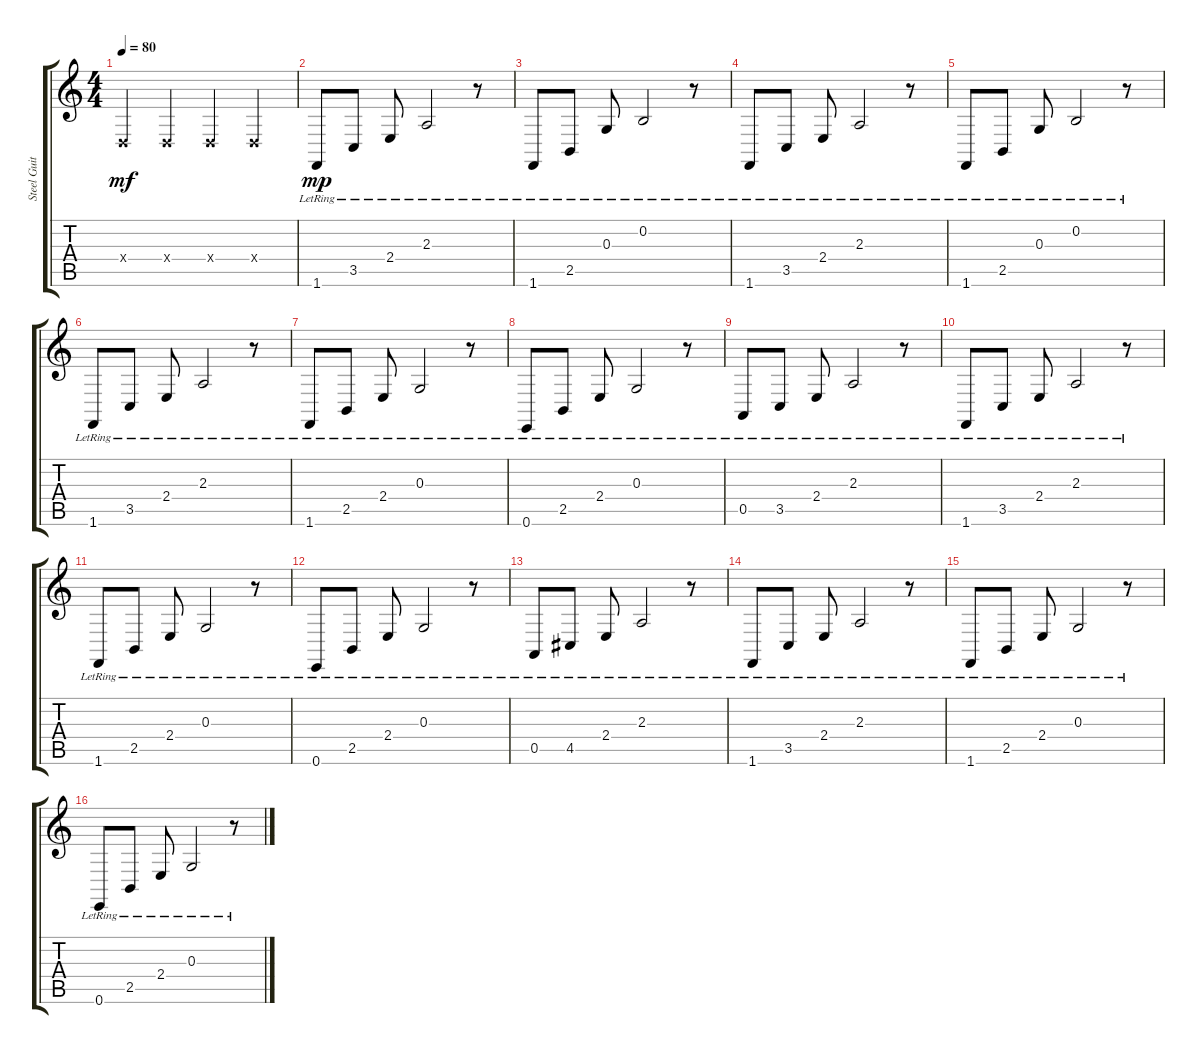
\track ("Steel Guitar" "Steel Guit") {instrument orchestralharp}
\staff {score tabs}
\tuning (E4 B3 G3 D3 A2 E2) {hide}
\ts (4 4)
\tempo 80
\clef g2
\ks c
0.4{x}.4{dy mf instrument orchestralharp} 0.4{x}.4 0.4{x}.4 0.4{x}.4 |
1.6{lr}.8{dy mp} 3.5{lr}.8 2.4{lr}.8 2.3{lr}.2 r.8 |
1.6{lr}.8 2.5{lr}.8 0.3{lr}.8 0.2{lr}.2 r.8 |
1.6{lr}.8 3.5{lr}.8 2.4{lr}.8 2.3{lr}.2 r.8 |
1.6{lr}.8 2.5{lr}.8 0.3{lr}.8 0.2{lr}.2 r.8 |
1.6{lr}.8 3.5{lr}.8 2.4{lr}.8 2.3{lr}.2 r.8 |
1.6{lr}.8 2.5{lr}.8 2.4{lr}.8 0.3{lr}.2 r.8 |
0.6{lr}.8 2.5{lr}.8 2.4{lr}.8 0.3{lr}.2 r.8 |
0.5{lr}.8 3.5{lr}.8 2.4{lr}.8 2.3{lr}.2 r.8 |
1.6{lr}.8 3.5{lr}.8 2.4{lr}.8 2.3{lr}.2 r.8 |
1.6{lr}.8 2.5{lr}.8 2.4{lr}.8 0.3{lr}.2 r.8 |
0.6{lr}.8 2.5{lr}.8 2.4{lr}.8 0.3{lr}.2 r.8 |
0.5{lr}.8 4.5{lr}.8 2.4{lr}.8 2.3{lr}.2 r.8 |
1.6{lr}.8 3.5{lr}.8 2.4{lr}.8 2.3{lr}.2 r.8 |
1.6{lr}.8 2.5{lr}.8 2.4{lr}.8 0.3{lr}.2 r.8 |
0.6{lr}.8 2.5{lr}.8 2.4{lr}.8 0.3{lr}.2 r.8
